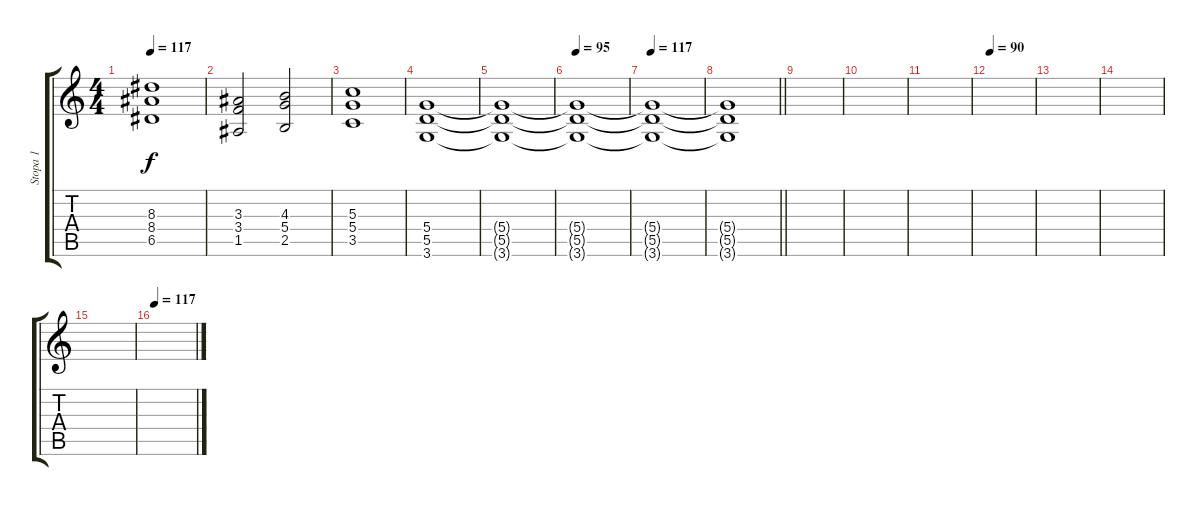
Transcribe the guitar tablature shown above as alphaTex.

\track ("Stopa 1" "Stopa 1") {instrument overdrivenguitar}
\staff {score tabs}
\tuning (E4 B3 G3 D3 A2 E2) {hide}
\ts (4 4)
\tempo 117
\clef g2
\ks c
(8.3 8.4 6.5).1{dy f} |
(3.3 3.4 1.5).2 (4.3 5.4 2.5).2 |
(5.3 5.4 3.5).1 |
(5.4 5.5 3.6).1 |
(5.4{t} 5.5{t} 3.6{t}).1 |
\tempo 95
(5.4{t} 5.5{t} 3.6{t}).1 |
\tempo 117
(5.4{t} 5.5{t} 3.6{t}).1 |
\barLineRight lightlight
(5.4{t} 5.5{t} 3.6{t}).1 |
\section ("" "")
|
|
|
\tempo 90
|
|
|
|
\tempo 117
